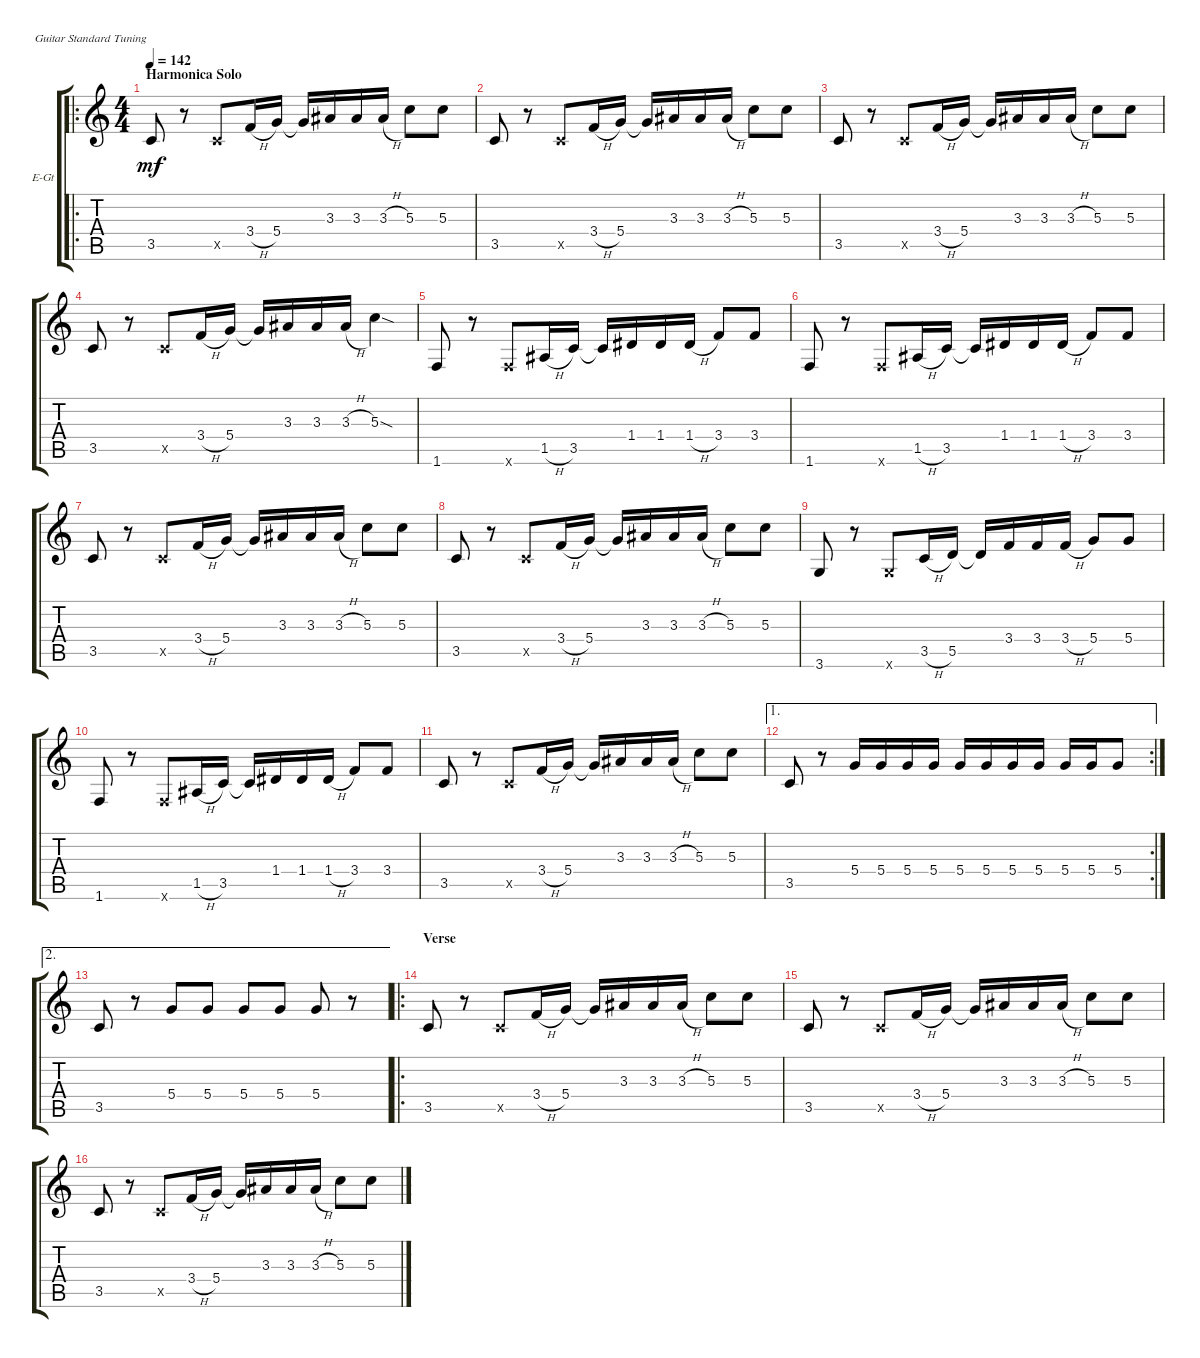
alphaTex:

\defaultSystemsLayout 4
\bracketExtendMode groupsimilarinstruments
\firstSystemTrackNameOrientation horizontal
\otherSystemsTrackNameOrientation horizontal
\track ("Electric Guitar" "E-Gt") {instrument electricguitarclean}
\staff {score tabs}
\tuning (E4 B3 G3 D3 A2 E2)
\ro
\ts (4 4)
\section ("" "Harmonica Solo")
\tempo 142
\clef g2
\ks c
3.5.8{dy mf} r.8 3.5{x}.8 3.4{h}.16 5.4.16 5.4{t}.16 3.3.16 3.3.16 3.3{h}.16 5.3.8 5.3.8 |
3.5.8 r.8 3.5{x}.8 3.4{h}.16 5.4.16 5.4{t}.16 3.3.16 3.3.16 3.3{h}.16 5.3.8 5.3.8 |
3.5.8 r.8 3.5{x}.8 3.4{h}.16 5.4.16 5.4{t}.16 3.3.16 3.3.16 3.3{h}.16 5.3.8 5.3.8 |
3.5.8 r.8 3.5{x}.8 3.4{h}.16 5.4.16 5.4{t}.16 3.3.16 3.3.16 3.3{h}.16 5.3{sod}.4 |
1.6.8 r.8 1.6{x}.8 1.5{h}.16 3.5.16 3.5{t}.16 1.4.16 1.4.16 1.4{h}.16 3.4.8 3.4.8 |
1.6.8 r.8 1.6{x}.8 1.5{h}.16 3.5.16 3.5{t}.16 1.4.16 1.4.16 1.4{h}.16 3.4.8 3.4.8 |
3.5.8 r.8 3.5{x}.8 3.4{h}.16 5.4.16 5.4{t}.16 3.3.16 3.3.16 3.3{h}.16 5.3.8 5.3.8 |
3.5.8 r.8 3.5{x}.8 3.4{h}.16 5.4.16 5.4{t}.16 3.3.16 3.3.16 3.3{h}.16 5.3.8 5.3.8 |
3.6.8 r.8 3.6{x}.8 3.5{h}.16 5.5.16 5.5{t}.16 3.4.16 3.4.16 3.4{h}.16 5.4.8 5.4.8 |
1.6.8 r.8 1.6{x}.8 1.5{h}.16 3.5.16 3.5{t}.16 1.4.16 1.4.16 1.4{h}.16 3.4.8 3.4.8 |
3.5.8 r.8 3.5{x}.8 3.4{h}.16 5.4.16 5.4{t}.16 3.3.16 3.3.16 3.3{h}.16 5.3.8 5.3.8 |
\ae 1
\rc 2
3.5.8 r.8 5.4.16 5.4.16 5.4.16 5.4.16 5.4.16 5.4.16 5.4.16 5.4.16 5.4.16 5.4.16 5.4.8 |
\ae 2
3.5.8 r.8 5.4.8 5.4.8 5.4.8 5.4.8 5.4.8 r.8 |
\ro
\section ("" "Verse")
3.5.8 r.8 3.5{x}.8 3.4{h}.16 5.4.16 5.4{t}.16 3.3.16 3.3.16 3.3{h}.16 5.3.8 5.3.8 |
3.5.8 r.8 3.5{x}.8 3.4{h}.16 5.4.16 5.4{t}.16 3.3.16 3.3.16 3.3{h}.16 5.3.8 5.3.8 |
3.5.8 r.8 3.5{x}.8 3.4{h}.16 5.4.16 5.4{t}.16 3.3.16 3.3.16 3.3{h}.16 5.3.8 5.3.8
